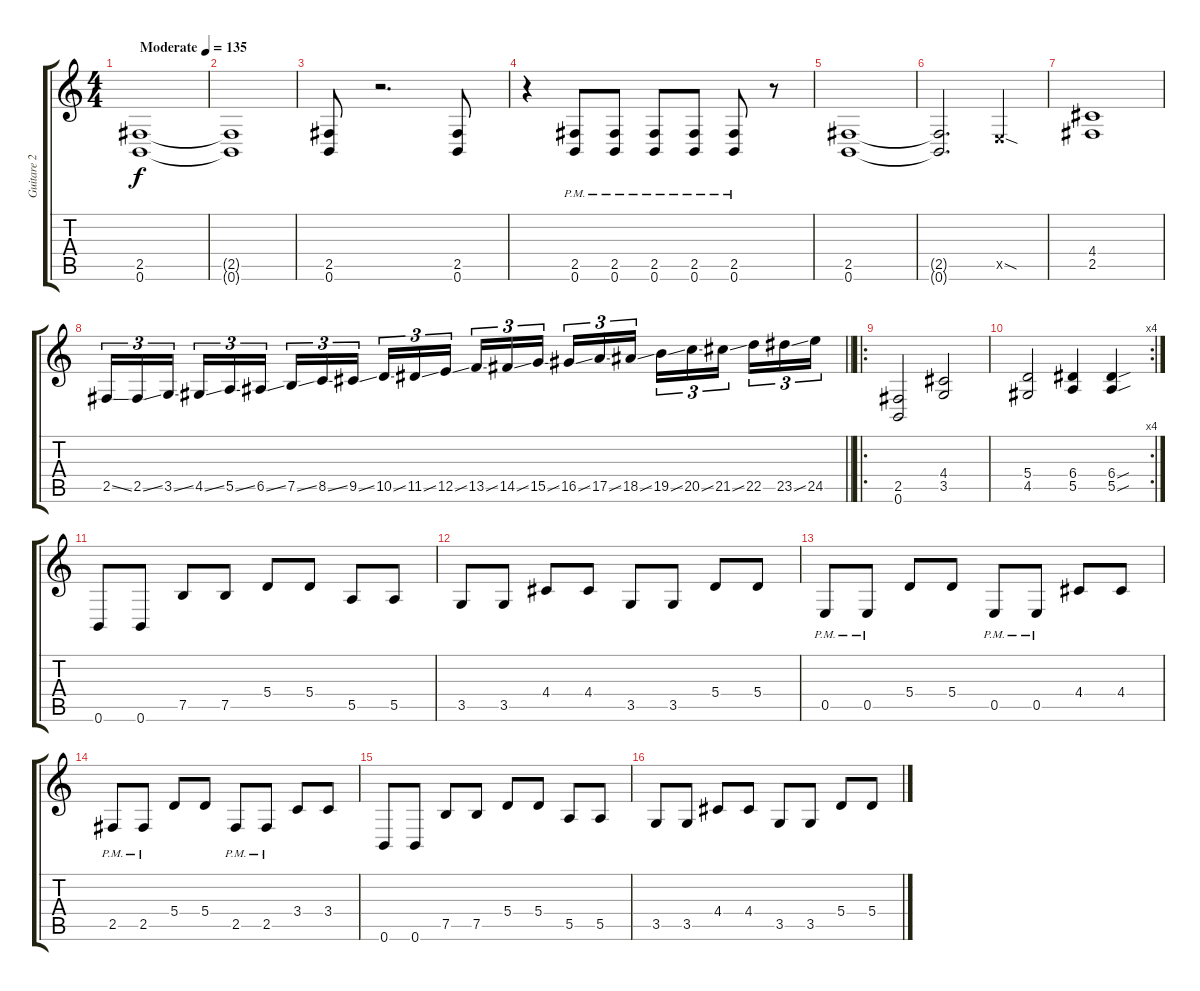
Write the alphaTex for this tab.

\track ("Guitare 2" "Guitare 2") {instrument distortionguitar}
\staff {score tabs}
\tuning (B3 Gb3 D3 A2 E2 B1) {hide}
\ts (4 4)
\tempo (135 "Moderate")
\clef g2
\ks c
(2.5 0.6).1{dy f instrument distortionguitar} |
(2.5{t} 0.6{t}).1 |
(2.5 0.6).8 r.2{d} (2.5 0.6).8 |
r.4 (2.5{pm} 0.6{pm}).8 (2.5{pm} 0.6{pm}).8 (2.5{pm} 0.6{pm}).8 (2.5{pm} 0.6{pm}).8 (2.5{pm} 0.6{pm}).8 r.8 |
(2.5 0.6).1 |
(2.5{t} 0.6{t}).2{d} 0.5{sod x}.4 |
(4.4 2.5).1 |
\barLineRight lightlight
2.5{ss}.16{tu (3 2)} 2.5{ss}.16{tu (3 2)} 3.5{ss}.16{tu (3 2) beam splitsecondary} 4.5{ss}.16{tu (3 2)} 5.5{ss}.16{tu (3 2)} 6.5{ss}.16{tu (3 2)} 7.5{ss}.16{tu (3 2)} 8.5{ss}.16{tu (3 2)} 9.5{ss}.16{tu (3 2) beam splitsecondary} 10.5{ss}.16{tu (3 2)} 11.5{ss}.16{tu (3 2)} 12.5{ss}.16{tu (3 2)} 13.5{ss}.16{tu (3 2)} 14.5{ss}.16{tu (3 2)} 15.5{ss}.16{tu (3 2) beam splitsecondary} 16.5{ss}.16{tu (3 2)} 17.5{ss}.16{tu (3 2)} 18.5{ss}.16{tu (3 2)} 19.5{ss}.16{tu (3 2)} 20.5{ss}.16{tu (3 2)} 21.5{ss}.16{tu (3 2) beam splitsecondary} 22.5.16{tu (3 2)} 23.5{ss}.16{tu (3 2)} 24.5.16{tu (3 2)} |
\ro
(2.5 0.6).2 (4.4 3.5).2 |
\rc 4
(5.4 4.5).2 (6.4 5.5).4 (6.4{sou} 5.5{sou}).4 |
0.6.8 0.6.8 7.5.8 7.5.8 5.4.8 5.4.8 5.5.8 5.5.8 |
3.5.8 3.5.8 4.4.8 4.4.8 3.5.8 3.5.8 5.4.8 5.4.8 |
0.5{pm}.8 0.5{pm}.8 5.4.8 5.4.8 0.5{pm}.8 0.5{pm}.8 4.4.8 4.4.8 |
2.5{pm}.8 2.5{pm}.8 5.4.8 5.4.8 2.5{pm}.8 2.5{pm}.8 3.4.8 3.4.8 |
0.6.8 0.6.8 7.5.8 7.5.8 5.4.8 5.4.8 5.5.8 5.5.8 |
3.5.8 3.5.8 4.4.8 4.4.8 3.5.8 3.5.8 5.4.8 5.4.8
